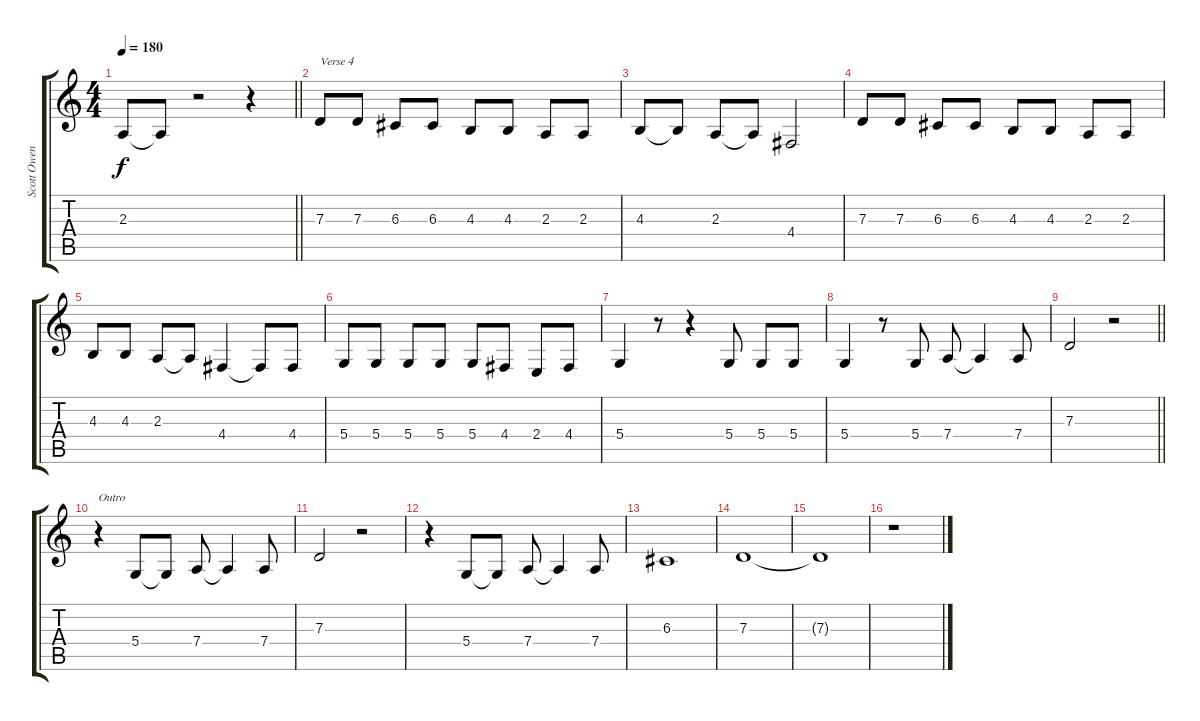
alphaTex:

\track ("Scott Owen (Vocals)" "Scott Owen") {instrument tenorsax}
\staff {score tabs}
\tuning (E4 B3 G3 D3 A2 E2) {hide}
\ts (4 4)
\tempo 180
\clef g2
\barLineRight lightlight
\ks c
2.3.8{dy f} 2.3{t}.8 r.2 r.4 |
7.3.8{txt "Verse 4"} 7.3.8 6.3.8 6.3.8 4.3.8 4.3.8 2.3.8 2.3.8 |
4.3.8 4.3{t}.8 2.3.8 2.3{t}.8 4.4.2 |
7.3.8 7.3.8 6.3.8 6.3.8 4.3.8 4.3.8 2.3.8 2.3.8 |
4.3.8 4.3.8 2.3.8 2.3{t}.8 4.4.4 4.4{t}.8 4.4.8 |
5.4.8 5.4.8 5.4.8 5.4.8 5.4.8 4.4.8 2.4.8 4.4.8 |
5.4.4 r.8 r.4 5.4.8 5.4.8 5.4.8 |
5.4.4 r.8 5.4.8 7.4.8 7.4{t}.4 7.4.8 |
\barLineRight lightlight
7.3.2 r.2 |
r.4{txt "Outro"} 5.4.8 5.4{t}.8 7.4.8 7.4{t}.4 7.4.8 |
7.3.2 r.2 |
r.4 5.4.8 5.4{t}.8 7.4.8 7.4{t}.4 7.4.8 |
6.3.1 |
7.3.1 |
7.3{t}.1 |
r.1
